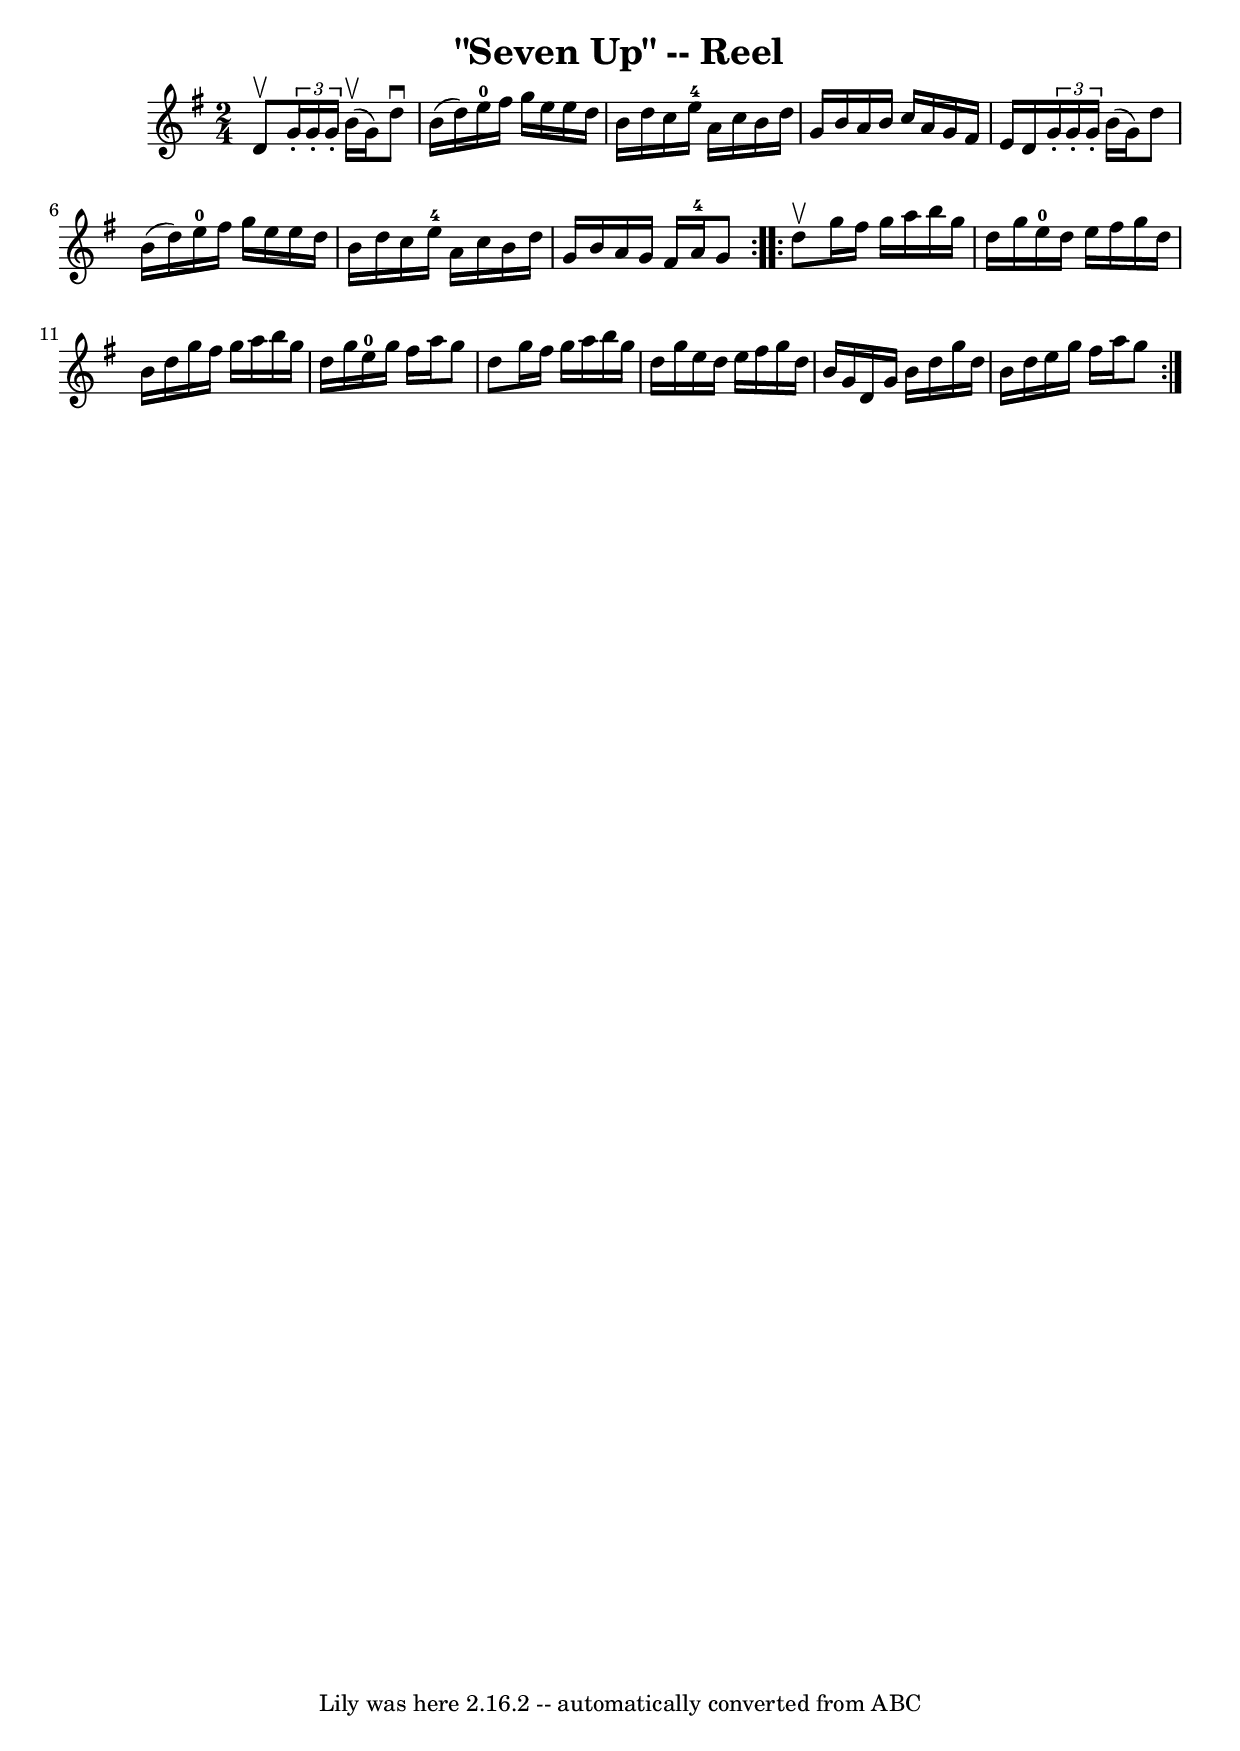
\version "2.16.2"
\include "Mammoth.ily"
\header {
  %% book = "Ryan's Mammoth Collection"
 crossRefNumber = "1"
 footnotes = "\\\\"
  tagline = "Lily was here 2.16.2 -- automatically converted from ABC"
  title = "\"Seven Up\" -- Reel"

}
voicedefault =  {



  \repeat volta 2 {

    \time 2/4 
    \key g \major d'8^\upbow  |
    \times 2/3 { g'16-.   
		 g'16-. g'16-. 
	       } b'16^\upbow(g'16) d''8^\downbow b'16 ( d''16)    |
 e''16-0 fis''16 g''16 e''16 e''16 d''16 b'16 d''16     |
 c''16 e''16-4 a'16 c''16 b'16 d''16 g'16 b'16     |
 a'16 b'16 c''16 a'16 g'16 fis'16 e'16 d'16     |
    \times 2/3 { g'16-. g'16-. 
		 g'16-.  	       } b'16 (g'16) d''8 b'16 (d''16)    |
 e''16-0 fis''16 g''16 e''16 e''16 d''16 b'16 d''16      |
 c''16 e''16-4 a'16 c''16 b'16 d''16 g'16 b'16  |
 a'16 g'16 fis'16 a'16-4 g'8  
  }     

  \repeat volta 2 { d''8^\upbow  |
 g''16 fis''16 g''16 a''16 b''16 g''16 d''16 g''16     |
 e''16-0 d''16 e''16 fis''16 g''16 d''16 b'16 d''16     |
 g''16 fis''16 g''16 a''16 b''16 g''16 d''16 g''16     |
 e''16-0 g''16 fis''16 a''16 g''8 d''8     |
 g''16 fis''16 g''16 a''16 b''16 g''16 d''16 g''16     |
 e''16 d''16 e''16 fis''16 g''16 d''16 b'16 g'16      |
 d'16 g'16 b'16 d''16 g''16 d''16 b'16 d''16     |
 e''16 g''16 fis''16 a''16 g''8  
  }   

}

\score{
  <<

    \context Staff="default"
    {
      \voicedefault 
      
    }

  >>
  \layout {
    
  }
  \midi {
  }

}
